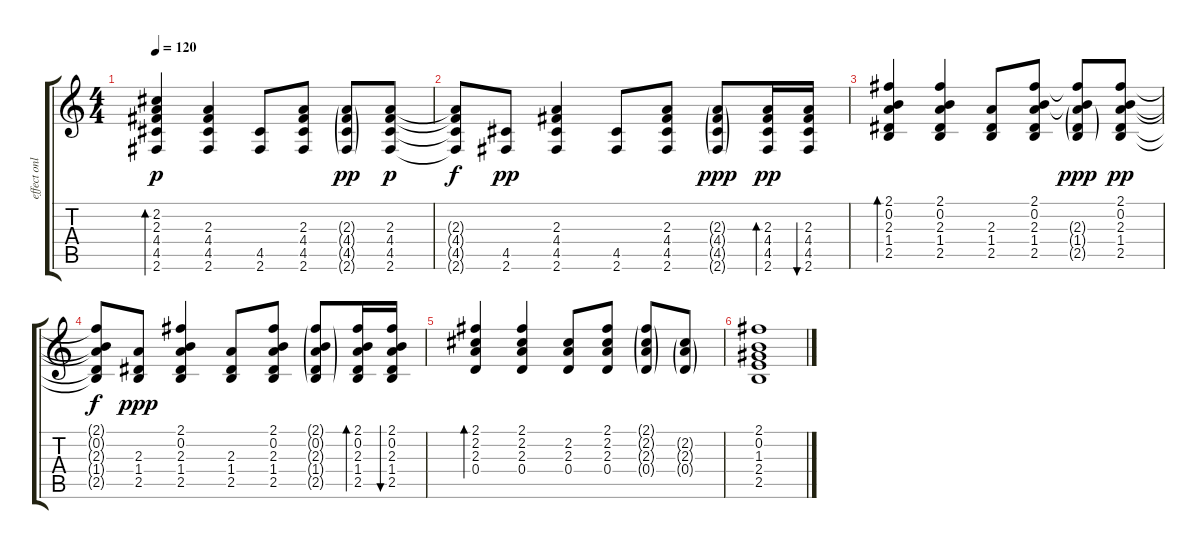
\track ("effect only     Ä" "effect onl") {instrument electricguitarjazz}
\staff {score tabs}
\tuning (E4 B3 G3 D3 A2 E2) {hide}
\ts (4 4)
\tempo 120
\clef g2
\ks c
(2.2 2.3 4.4 4.5 2.6).4{bd 60 dy p} (2.3 4.4 4.5 2.6).4 (4.5 2.6).8 (2.3 4.4 4.5 2.6).8 (2.3{g} 4.4{g} 4.5{g} 2.6{g}).8{dy pp} (2.3 4.4 4.5 2.6).8{dy p} |
(2.3{t} 4.4{t} 4.5{t} 2.6{t}).8{dy f} (4.5 2.6).8{dy pp} (2.3 4.4 4.5 2.6).4 (4.5 2.6).8 (2.3 4.4 4.5 2.6).8 (2.3{g} 4.4{g} 4.5{g} 2.6{g}).8{dy ppp} (2.3 4.4 4.5 2.6).16{bd 30 dy pp} (2.3 4.4 4.5 2.6).16{bu 30} |
(2.1 0.2 2.3 1.4 2.5).4{bd 60} (2.1 0.2 2.3 1.4 2.5).4 (2.3 1.4 2.5).8 (2.1 0.2 2.3 1.4 2.5).8 (2.1{t} 0.2{t} 2.3{g} 1.4{g} 2.5{g}).8{dy ppp} (2.1 0.2 2.3 1.4 2.5).8{dy pp} |
(2.1{t} 0.2{t} 2.3{t} 1.4{t} 2.5{t}).8{dy f} (2.3 1.4 2.5).8{dy ppp} (2.1 0.2 2.3 1.4 2.5).4 (2.3 1.4 2.5).8 (2.1 0.2 2.3 1.4 2.5).8 (2.1{g} 0.2{g} 2.3{g} 1.4{g} 2.5{g}).8 (2.1 0.2 2.3 1.4 2.5).16{bd 30} (2.1 0.2 2.3 1.4 2.5).16{bu 30} |
(2.1 2.2 2.3 0.4).4{bd 60} (2.1 2.2 2.3 0.4).4 (2.2 2.3 0.4).8 (2.1 2.2 2.3 0.4).8 (2.1{g} 2.2{g} 2.3{g} 0.4{g}).8 (2.2{g} 2.3{g} 0.4{g}).8 |
(2.1 0.2 1.3 2.4 2.5).1
